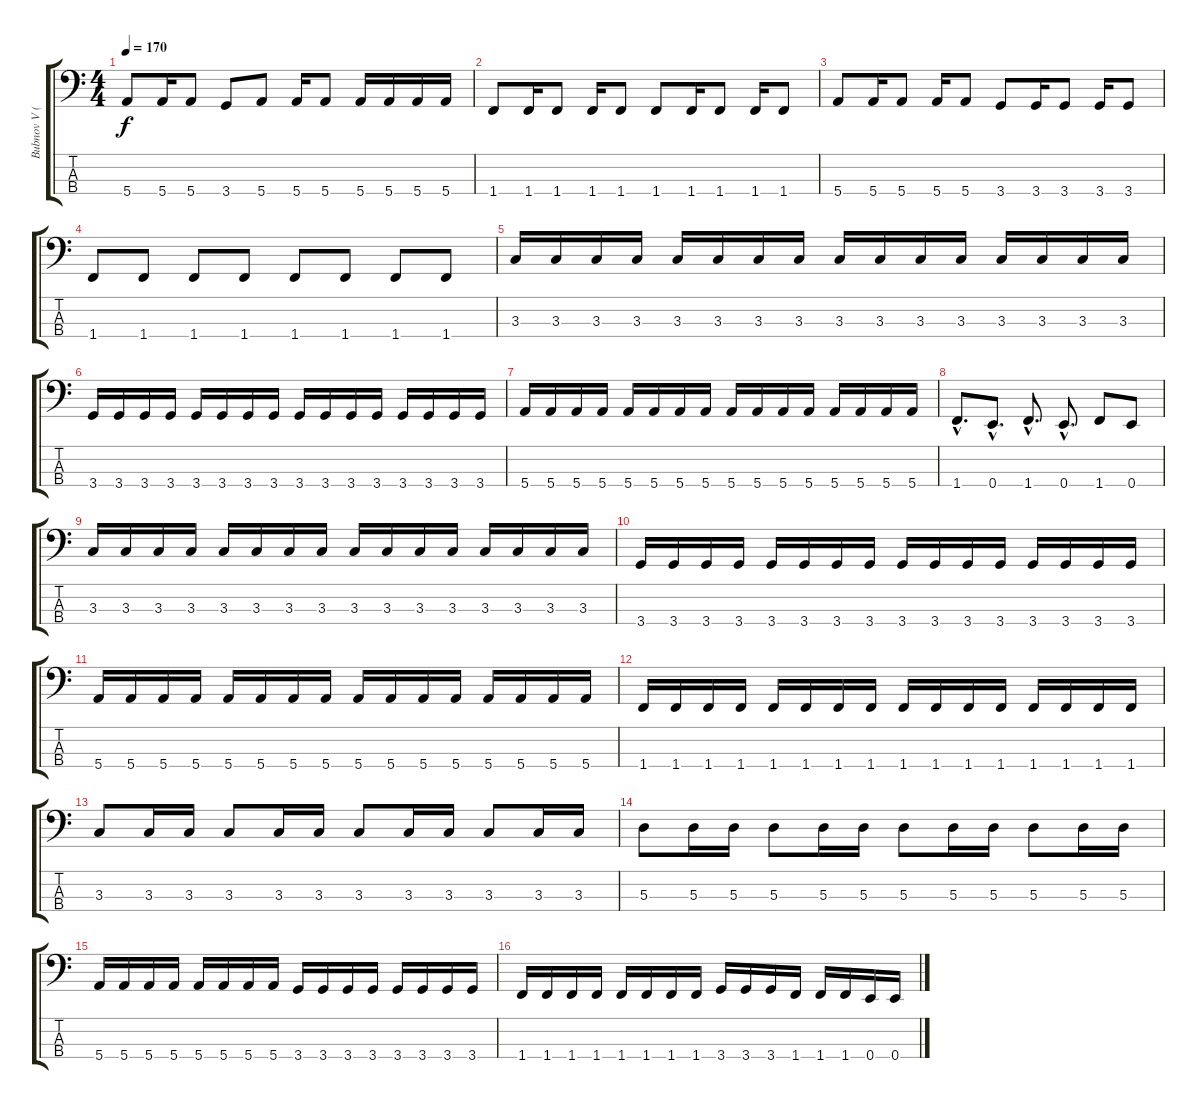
\track ("Bubnov V (BASS)" "Bubnov V (") {instrument electricbasspick}
\staff {score tabs}
\tuning (G2 D2 A1 E1) {hide}
\ts (4 4)
\tempo 170
\clef f4
\ks c
5.4.8{dy f} 5.4.16 5.4.8 3.4.8 5.4.8 5.4.16 5.4.8 5.4.16 5.4.16 5.4.16 5.4.16 |
1.4.8 1.4.16 1.4.8 1.4.16 1.4.8 1.4.8 1.4.16 1.4.8 1.4.16 1.4.8 |
5.4.8 5.4.16 5.4.8 5.4.16 5.4.8 3.4.8 3.4.16 3.4.8 3.4.16 3.4.8 |
1.4.8 1.4.8 1.4.8 1.4.8 1.4.8 1.4.8 1.4.8 1.4.8 |
3.3.16 3.3.16 3.3.16 3.3.16 3.3.16 3.3.16 3.3.16 3.3.16 3.3.16 3.3.16 3.3.16 3.3.16 3.3.16 3.3.16 3.3.16 3.3.16 |
3.4.16 3.4.16 3.4.16 3.4.16 3.4.16 3.4.16 3.4.16 3.4.16 3.4.16 3.4.16 3.4.16 3.4.16 3.4.16 3.4.16 3.4.16 3.4.16 |
5.4.16 5.4.16 5.4.16 5.4.16 5.4.16 5.4.16 5.4.16 5.4.16 5.4.16 5.4.16 5.4.16 5.4.16 5.4.16 5.4.16 5.4.16 5.4.16 |
1.4{hac}.8{d} 0.4{hac}.8{d} 1.4{hac}.8{d} 0.4{hac}.8{d} 1.4.8 0.4.8 |
3.3.16 3.3.16 3.3.16 3.3.16 3.3.16 3.3.16 3.3.16 3.3.16 3.3.16 3.3.16 3.3.16 3.3.16 3.3.16 3.3.16 3.3.16 3.3.16 |
3.4.16 3.4.16 3.4.16 3.4.16 3.4.16 3.4.16 3.4.16 3.4.16 3.4.16 3.4.16 3.4.16 3.4.16 3.4.16 3.4.16 3.4.16 3.4.16 |
5.4.16 5.4.16 5.4.16 5.4.16 5.4.16 5.4.16 5.4.16 5.4.16 5.4.16 5.4.16 5.4.16 5.4.16 5.4.16 5.4.16 5.4.16 5.4.16 |
1.4.16 1.4.16 1.4.16 1.4.16 1.4.16 1.4.16 1.4.16 1.4.16 1.4.16 1.4.16 1.4.16 1.4.16 1.4.16 1.4.16 1.4.16 1.4.16 |
3.3.8 3.3.16 3.3.16 3.3.8 3.3.16 3.3.16 3.3.8 3.3.16 3.3.16 3.3.8 3.3.16 3.3.16 |
5.3.8 5.3.16 5.3.16 5.3.8 5.3.16 5.3.16 5.3.8 5.3.16 5.3.16 5.3.8 5.3.16 5.3.16 |
5.4.16 5.4.16 5.4.16 5.4.16 5.4.16 5.4.16 5.4.16 5.4.16 3.4.16 3.4.16 3.4.16 3.4.16 3.4.16 3.4.16 3.4.16 3.4.16 |
1.4.16 1.4.16 1.4.16 1.4.16 1.4.16 1.4.16 1.4.16 1.4.16 3.4.16 3.4.16 3.4.16 1.4.16 1.4.16 1.4.16 0.4.16 0.4.16
